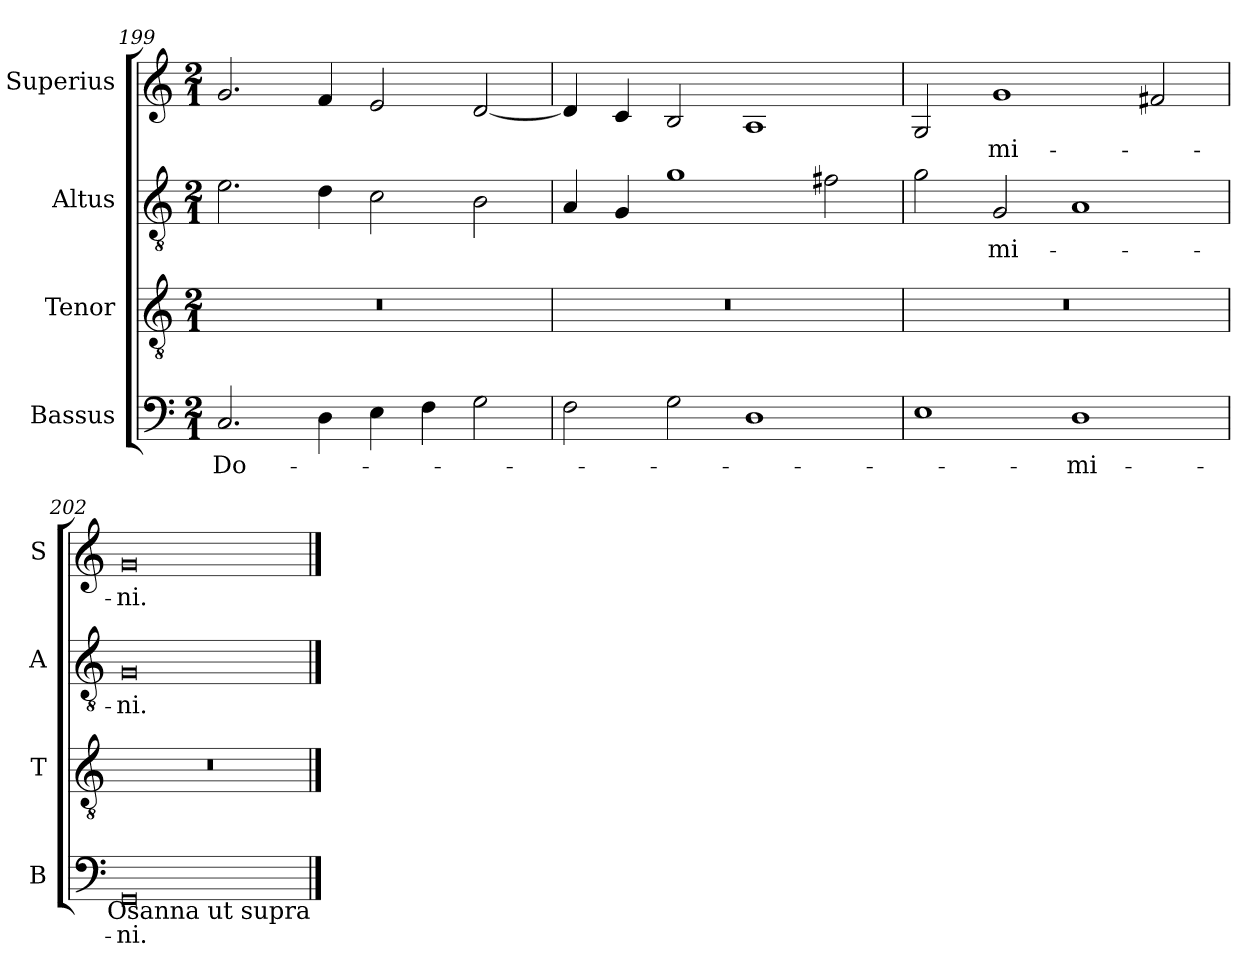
**kern	**text	**kern	**kern	**text	**kern	**text
*part4	*part4	*part3	*part2	*part2	*part1	*part1
*staff4	*staff4	*staff3	*staff2	*staff2	*staff1	*staff1
*I"Bassus	*	*I"Tenor	*I"Altus	*	*I"Superius	*
*I'B	*	*I'T	*I'A	*	*I'S	*
*clefF4	*	*clefGv2	*clefGv2	*	*clefG2	*
*k[]	*	*k[]	*k[]	*	*k[]	*
*M2/1	*	*M2/1	*M2/1	*	*M2/1	*
=199	=199	=199	=199	=199	=199	=199
2.C	Do-	0r	2.e	.	2.g	.
4D	.	.	4d	.	4f	.
4E	.	.	2c	.	2e	.
4F	.	.	.	.	.	.
2G	.	.	2B	.	[2d	.
=200	=200	=200	=200	=200	=200	=200
2F	.	0r	4A	.	4d]	.
.	.	.	4G	.	4c	.
2G	.	.	1g	.	2B	.
1D	.	.	.	.	1A	.
.	.	.	2f#X	.	.	.
=201	=201	=201	=201	=201	=201	=201
1E	.	0r	2g	.	2G	.
.	.	.	2G	-mi-	1g	-mi-
1D	-mi-	.	1A	.	.	.
.	.	.	.	.	2f#X	.
=202	=202	=202	=202	=202	=202	=202
0GG	-ni.	0r	0G	-ni.	0g	-ni.
!LO:TX:b:t=Osanna ut supra	!	!	!	!	!	!
==	==	==	==	==	==	==
*-	*-	*-	*-	*-	*-	*-
